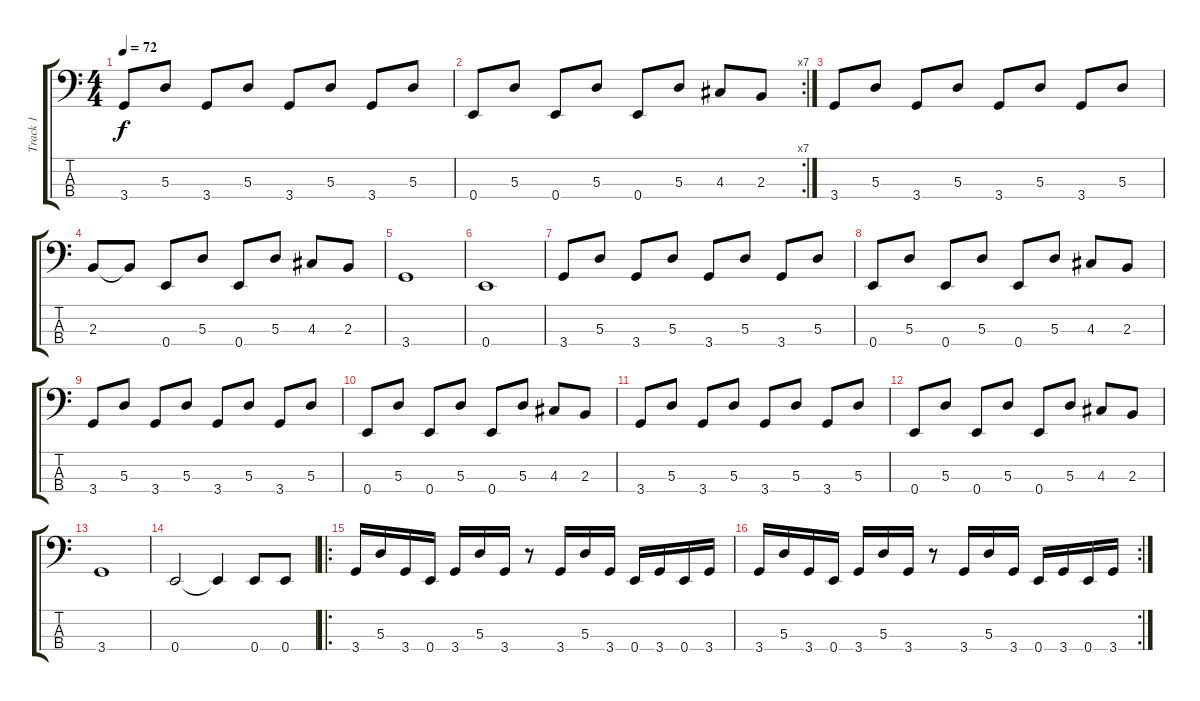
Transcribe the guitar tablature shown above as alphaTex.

\track ("Track 1" "Track 1") {instrument electricbassfinger}
\staff {score tabs}
\tuning (G2 D2 A1 E1) {hide}
\ts (4 4)
\tempo 72
\clef f4
\ks c
3.4.8{dy f instrument electricbassfinger} 5.3.8 3.4.8 5.3.8 3.4.8 5.3.8 3.4.8 5.3.8 |
\rc 7
0.4.8 5.3.8 0.4.8 5.3.8 0.4.8 5.3.8 4.3.8 2.3.8 |
3.4.8 5.3.8 3.4.8 5.3.8 3.4.8 5.3.8 3.4.8 5.3.8 |
2.3.8 2.3{t}.8 0.4.8 5.3.8 0.4.8 5.3.8 4.3.8 2.3.8 |
3.4.1 |
0.4.1 |
3.4.8 5.3.8 3.4.8 5.3.8 3.4.8 5.3.8 3.4.8 5.3.8 |
0.4.8 5.3.8 0.4.8 5.3.8 0.4.8 5.3.8 4.3.8 2.3.8 |
3.4.8 5.3.8 3.4.8 5.3.8 3.4.8 5.3.8 3.4.8 5.3.8 |
0.4.8 5.3.8 0.4.8 5.3.8 0.4.8 5.3.8 4.3.8 2.3.8 |
3.4.8 5.3.8 3.4.8 5.3.8 3.4.8 5.3.8 3.4.8 5.3.8 |
0.4.8 5.3.8 0.4.8 5.3.8 0.4.8 5.3.8 4.3.8 2.3.8 |
3.4.1 |
0.4.2 0.4{t}.4 0.4.8 0.4.8 |
\ro
3.4.16 5.3.16 3.4.16 0.4.16 3.4.16 5.3.16 3.4.16 r.8 3.4.16 5.3.16 3.4.16 0.4.16 3.4.16 0.4.16 3.4.16 |
\rc 2
3.4.16 5.3.16 3.4.16 0.4.16 3.4.16 5.3.16 3.4.16 r.8 3.4.16 5.3.16 3.4.16 0.4.16 3.4.16 0.4.16 3.4.16
